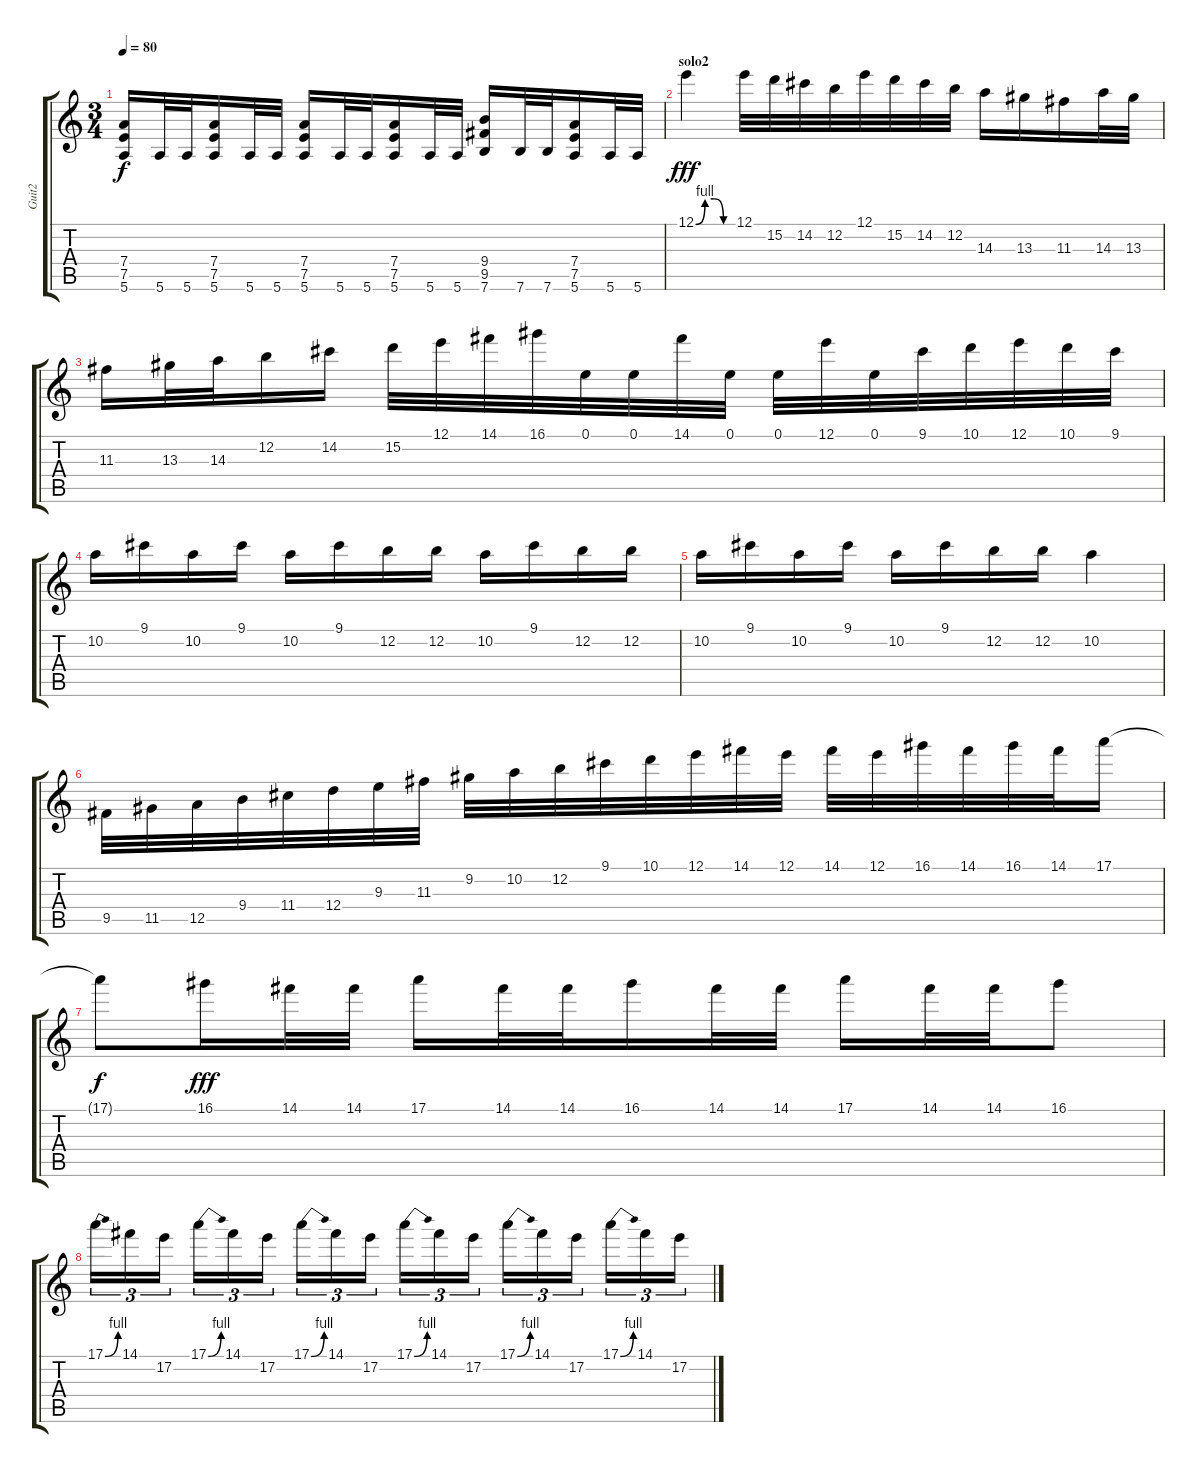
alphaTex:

\track ("Guit2" "Guit2") {instrument electricguitarclean}
\staff {score tabs}
\tuning (E4 B3 G3 D3 A2 E2) {hide}
\ts (3 4)
\tempo 80
\clef g2
\ks c
(7.4 7.5 5.6).16{dy f} 5.6.32 5.6.32 (7.4 7.5 5.6).16 5.6.32 5.6.32 (7.4 7.5 5.6).16 5.6.32 5.6.32 (7.4 7.5 5.6).16 5.6.32 5.6.32 (9.4 9.5 7.6).16 7.6.32 7.6.32 (7.4 7.5 5.6).16 5.6.32 5.6.32 |
\section ("" "solo2")
12.1{be (custom 0 0 15 4 30 4 45 0 60 0)}.4{dy fff volume 14 instrument distortionguitar} 12.1.32 15.2.32 14.2.32 12.2.32 12.1.32 15.2.32 14.2.32 12.2.32 14.3.16 13.3.16 11.3.16 14.3.32 13.3.32 |
11.3.16 13.3.32 14.3.32 12.2.16 14.2.16 15.2.32 12.1.32 14.1.32 16.1.32 0.1.32 0.1.32 14.1.32 0.1.32 0.1.32 12.1.32 0.1.32 9.1.32 10.1.32 12.1.32 10.1.32 9.1.32 |
10.2.16 9.1.16 10.2.16 9.1.16 10.2.16 9.1.16 12.2.16 12.2.16 10.2.16 9.1.16 12.2.16 12.2.16 |
10.2.16 9.1.16 10.2.16 9.1.16 10.2.16 9.1.16 12.2.16 12.2.16 10.2.4 |
9.5.32 11.5.32 12.5.32 9.4.32 11.4.32 12.4.32 9.3.32 11.3.32 9.2.32 10.2.32 12.2.32 9.1.32 10.1.32 12.1.32 14.1.32 12.1.32 14.1.32 12.1.32 16.1.32 14.1.32 16.1.32 14.1.32 17.1.16 |
17.1{t}.8{dy f} 16.1.16{dy fff} 14.1.32 14.1.32 17.1.16 14.1.32 14.1.32 16.1.16 14.1.32 14.1.32 17.1.16 14.1.32 14.1.32 16.1.8 |
17.1{be (bend 0 0 60 4)}.16{tu (3 2)} 14.1.16{tu (3 2)} 17.2.16{tu (3 2)} 17.1{be (bend 0 0 60 4)}.16{tu (3 2)} 14.1.16{tu (3 2)} 17.2.16{tu (3 2)} 17.1{be (bend 0 0 60 4)}.16{tu (3 2)} 14.1.16{tu (3 2)} 17.2.16{tu (3 2)} 17.1{be (bend 0 0 60 4)}.16{tu (3 2)} 14.1.16{tu (3 2)} 17.2.16{tu (3 2)} 17.1{be (bend 0 0 60 4)}.16{tu (3 2)} 14.1.16{tu (3 2)} 17.2.16{tu (3 2)} 17.1{be (bend 0 0 60 4)}.16{tu (3 2)} 14.1.16{tu (3 2)} 17.2.16{tu (3 2)}
